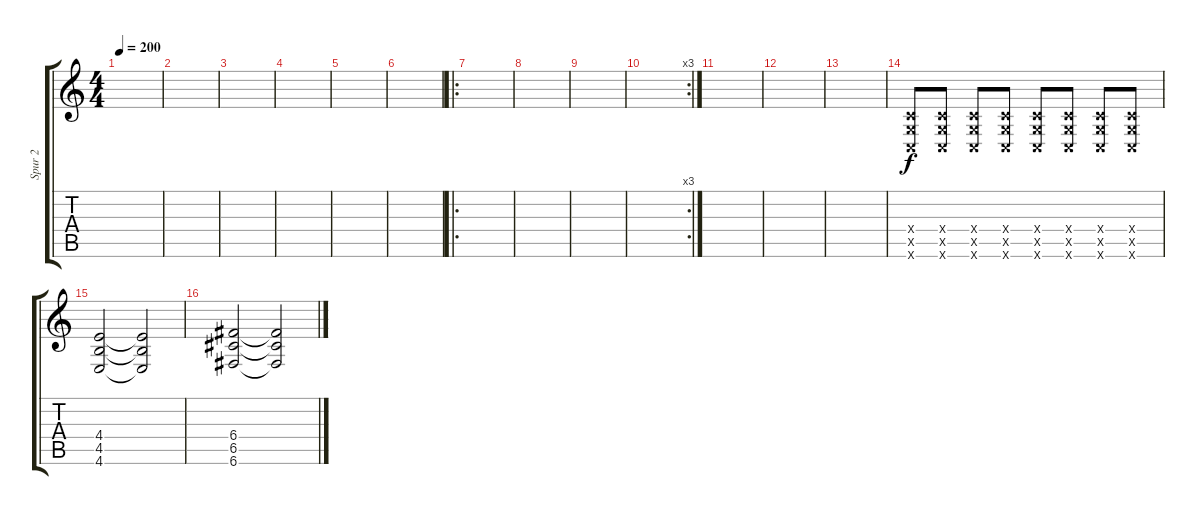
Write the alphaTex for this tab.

\track ("Spur 2" "Spur 2") {instrument distortionguitar}
\staff {score tabs}
\tuning (D4 A3 F3 C3 G2 C2) {hide}
\ts (4 4)
\tempo 200
\clef g2
\ks c
|
|
|
|
|
|
\ro
|
|
|
\rc 3
|
|
|
|
(0.4{x} 0.5{x} 0.6{x}).8 (0.4{x} 0.5{x} 0.6{x}).8 (0.4{x} 0.5{x} 0.6{x}).8 (0.4{x} 0.5{x} 0.6{x}).8 (0.4{x} 0.5{x} 0.6{x}).8 (0.4{x} 0.5{x} 0.6{x}).8 (0.4{x} 0.5{x} 0.6{x}).8 (0.4{x} 0.5{x} 0.6{x}).8 |
(4.4 4.5 4.6).2 (4.4{t} 4.5{t} 4.6{t}).2 |
(6.4 6.5 6.6).2 (6.4{t} 6.5{t} 6.6{t}).2
